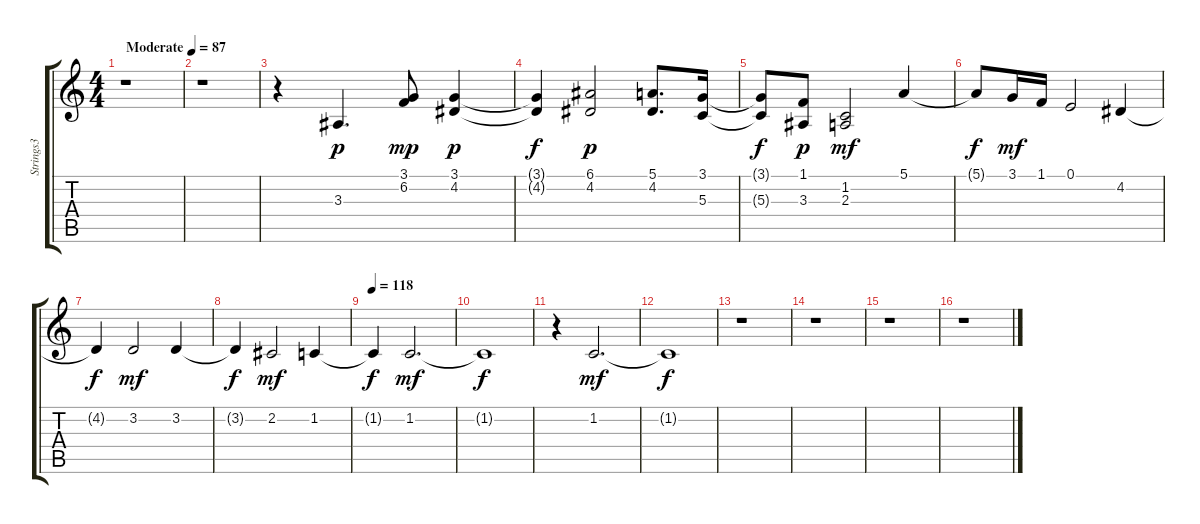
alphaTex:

\track ("Strings3" "Strings3") {instrument stringensemble1}
\staff {score tabs}
\tuning (E4 B3 G3 D3 A2 E2) {hide}
\ts (4 4)
\tempo (87 "Moderate")
\clef g2
\ks c
r.1{dy p instrument stringensemble1} |
r.1 |
r.4 3.3.4{d balance 9} (3.1 6.2).8{dy mp} (3.1 4.2).4{dy p} |
(3.1{t} 4.2{t}).4{dy f} (6.1 4.2).2{dy p} (5.1 4.2).8{d} (3.1 5.3).16 |
(3.1{t} 5.3{t}).8{dy f} (1.1 3.3).8{dy p} (1.2 2.3).2{dy mf} 5.1.4 |
5.1{t}.8{dy f} 3.1.16{dy mf} 1.1.16 0.1.2 4.2.4 |
4.2{t}.4{dy f} 3.2.2{dy mf} 3.2.4 |
3.2{t}.4{dy f} 2.2.2{dy mf} 1.2.4 |
\tempo 118
1.2{t}.4{dy f} 1.2.2{d dy mf} |
1.2{t}.1{dy f} |
r.4 1.2.2{d dy mf} |
1.2{t}.1{dy f} |
r.1 |
r.1 |
r.1 |
r.1
